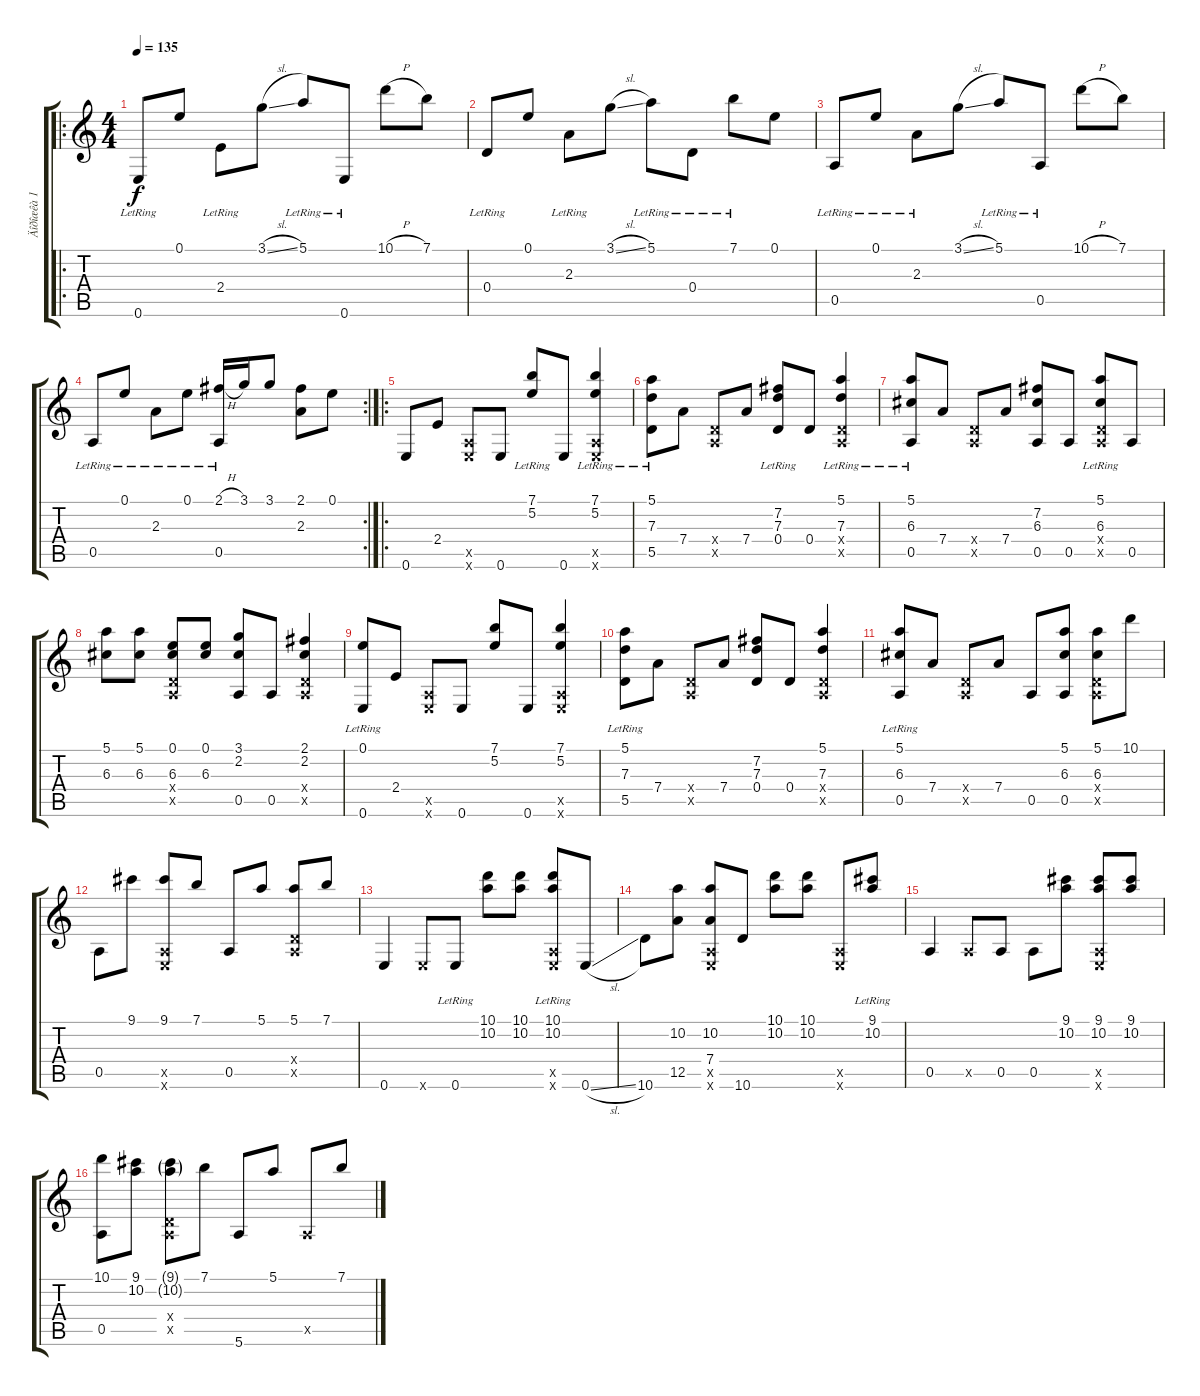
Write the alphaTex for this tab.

\track ("Äîðîæêà 1" "Äîðîæêà 1") {instrument acousticguitarsteel}
\staff {score tabs}
\tuning (E4 B3 G3 D3 A2 E2) {hide}
\ro
\ts (4 4)
\tempo 135
\clef g2
\ks c
0.6{lr}.8{dy f instrument acousticguitarsteel} 0.1.8 2.4{lr}.8 3.1{sl}.8 5.1{lr}.8 0.6{lr}.8 10.1{h}.8 7.1.8 |
0.4{lr}.8 0.1.8 2.3{lr}.8 3.1{sl}.8 5.1{lr}.8 0.4{lr}.8 7.1{lr}.8 0.1.8 |
0.5{lr}.8 0.1{lr}.8 2.3{lr}.8 3.1{sl}.8 5.1{lr}.8 0.5{lr}.8 10.1{h}.8 7.1.8 |
\rc 2
0.5{lr}.8 0.1{lr}.8 2.3{lr}.8 0.1{lr}.8 (2.1{h} 0.5{lr}).16 3.1.16 3.1.8 (2.1 2.3).8 0.1.8 |
\ro
0.6.8 2.4.8 (0.5{x} 0.6{x}).8 0.6.8 (7.1{lr} 5.2{lr}).8 0.6.8 (7.1{lr} 5.2{lr} 0.5{x} 0.6{x}).4 |
(5.1{lr} 7.3{lr} 5.5).8 7.4.8 (0.4{x} 0.5{x}).8 7.4.8 (7.2{lr} 7.3{lr} 0.4).8 0.4.8 (5.1{lr} 7.3 0.4{x} 0.5{x}).4 |
(5.1{lr} 6.3{lr} 0.5).8 7.4.8 (0.4{x} 0.5{x}).8 7.4.8 (7.2 6.3 0.5).8 0.5.8 (5.1{lr} 6.3{lr} 0.4{x} 0.5{x}).8 0.5.8 |
(5.1 6.3).8 (5.1 6.3).8 (0.1 6.3 0.4{x} 0.5{x}).8 (0.1 6.3).8 (3.1 2.2 0.5).8 0.5.8 (2.1 2.2 0.4{x} 0.5{x}).4 |
(0.1{lr} 0.6).8 2.4.8 (0.5{x} 0.6{x}).8 0.6.8 (7.1 5.2).8 0.6.8 (7.1 5.2 0.5{x} 0.6{x}).4 |
(5.1{lr} 7.3{lr} 5.5).8 7.4.8 (0.4{x} 0.5{x}).8 7.4.8 (7.2 7.3 0.4).8 0.4.8 (5.1 7.3 0.4{x} 0.5{x}).4 |
(5.1{lr} 6.3{lr} 0.5).8 7.4.8 (0.4{x} 0.5{x}).8 7.4.8 0.5.8 (5.1 6.3 0.5).8 (5.1 6.3 0.4{x} 0.5{x}).8 10.1.8 |
0.5.8 9.1.8 (9.1 0.5{x} 0.6{x}).8 7.1.8 0.5.8 5.1.8 (5.1 0.4{x} 0.5{x}).8 7.1.8 |
0.6.4 0.6{x}.8 0.6{lr}.8 (10.1 10.2).8 (10.1 10.2).8 (10.1{lr} 10.2{lr} 0.5{x} 0.6{x}).8 0.6{sl}.8 |
10.6.8 (10.2 12.5).8 (10.2 7.4 0.5{x} 0.6{x}).8 10.6.8 (10.1 10.2).8 (10.1 10.2).8 (0.5{x} 0.6{x}).8 (9.1{lr} 10.2{lr}).8 |
0.5.4 0.5{x}.8 0.5.8 0.5.8 (9.1 10.2).8 (9.1 10.2 0.5{x} 0.6{x}).8 (9.1 10.2).8 |
(10.1 0.5).8 (9.1 10.2).8 (9.1{g} 10.2{g} 0.4{x} 0.5{x}).8 7.1.8 5.6.8 5.1.8 0.5{x}.8 7.1.8
